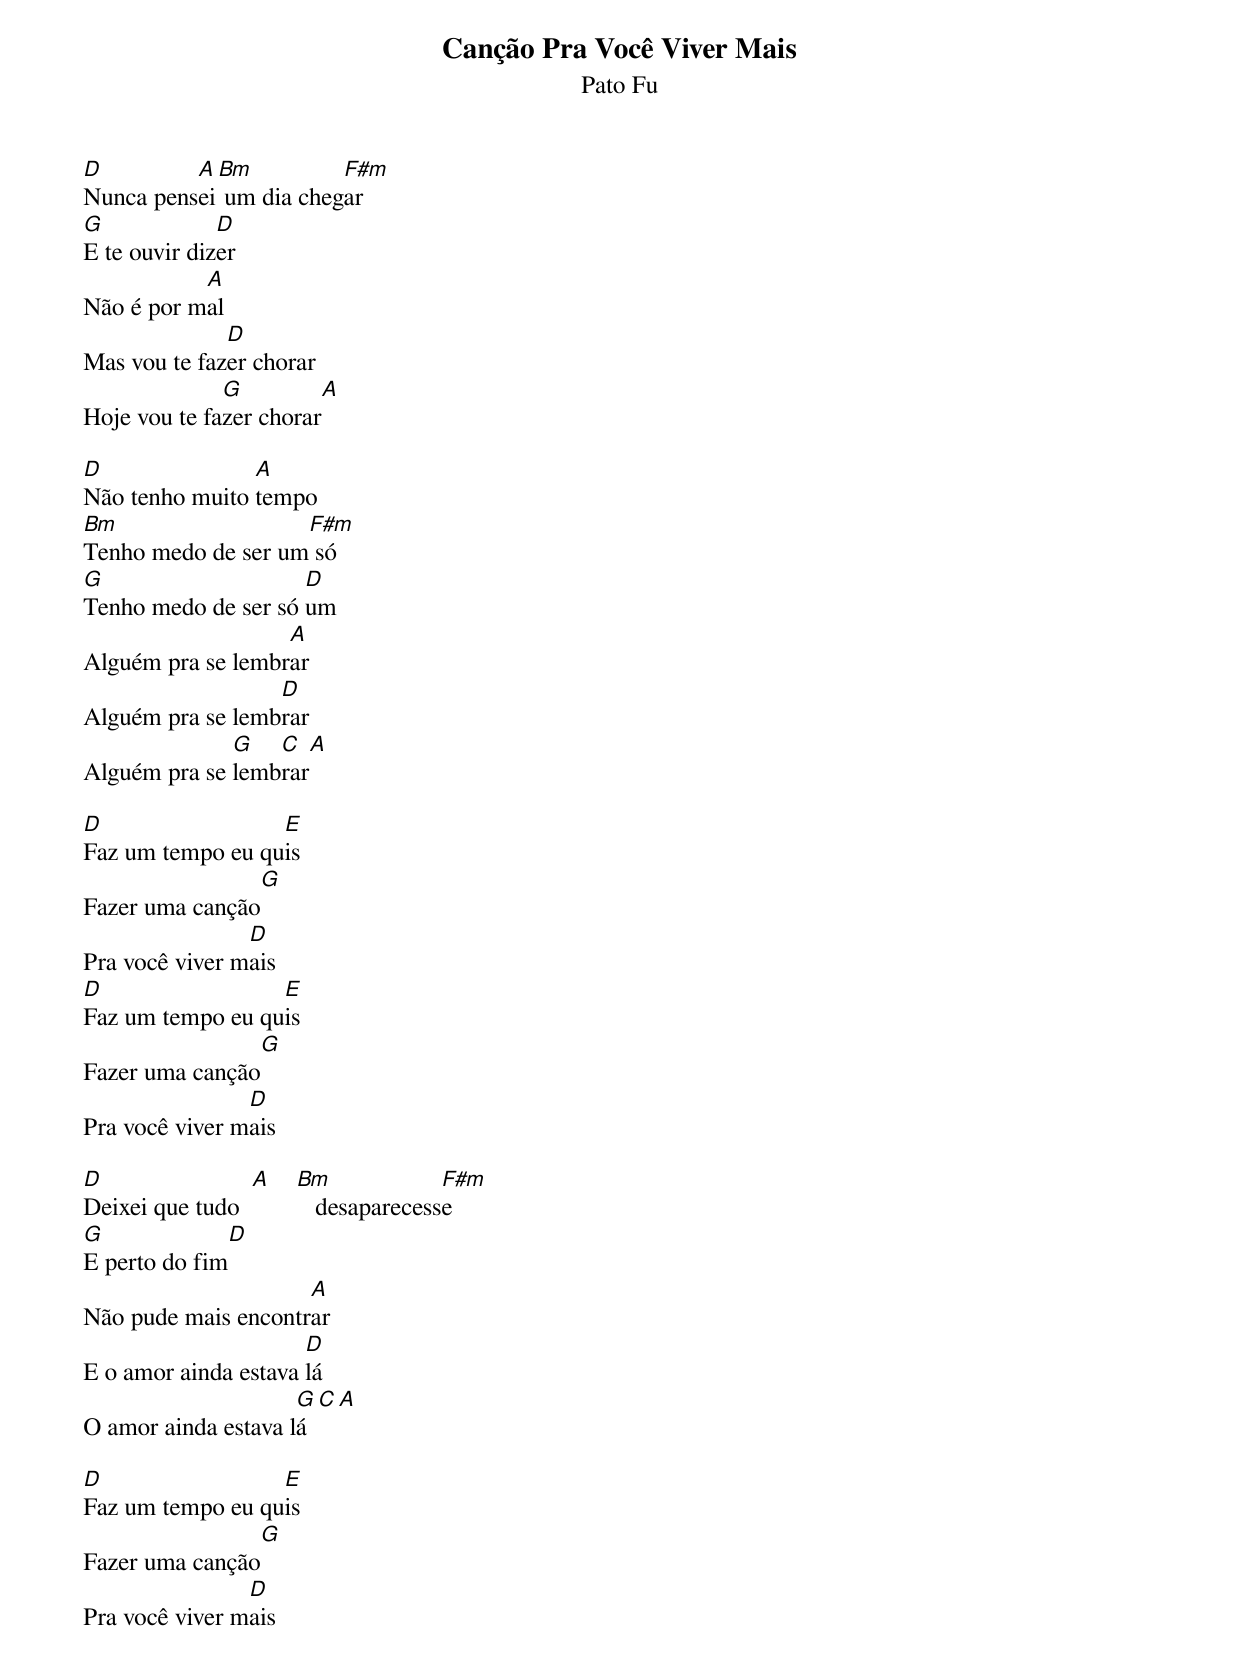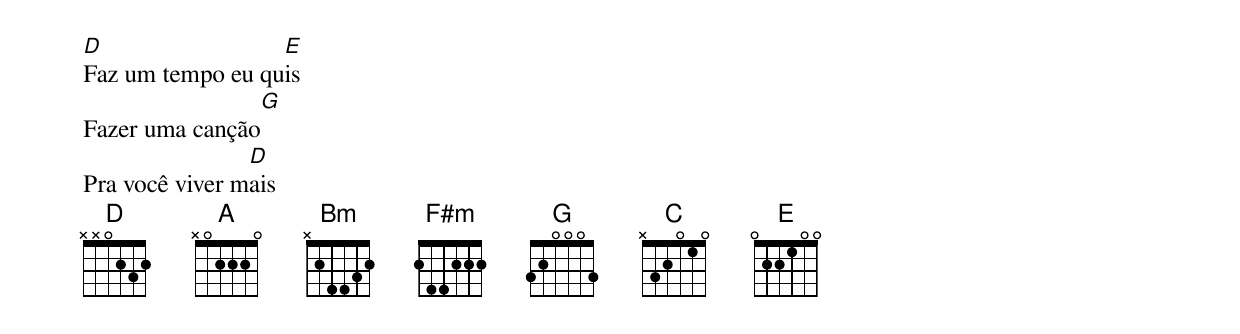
Canção Pra Você Viver Mais
Pato Fu

D         A Bm          F#m
Nunca pensei um dia chegar
G             D
E te ouvir dizer
           A
Não é por mal
              D
Mas vou te fazer chorar
              G         A
Hoje vou te fazer chorar

D               A
Não tenho muito tempo
Bm                  F#m
Tenho medo de ser um só
G                    D
Tenho medo de ser só um
                   A
Alguém pra se lembrar
                  D
Alguém pra se lembrar
              G   C  A
Alguém pra se lembrar

D                 E
Faz um tempo eu quis
                G
Fazer uma canção
                D
Pra você viver mais
D                 E
Faz um tempo eu quis
                G
Fazer uma canção
                D
Pra você viver mais

D                A   Bm             F#m
Deixei que tudo         desaparecesse
G             D
E perto do fim
                     A
Não pude mais encontrar
                      D
E o amor ainda estava lá
                     G  C  A
O amor ainda estava lá

D                 E
Faz um tempo eu quis
                G
Fazer uma canção
                D
Pra você viver mais
D                 E
Faz um tempo eu quis
                G
Fazer uma canção
                D
Pra você viver mais
